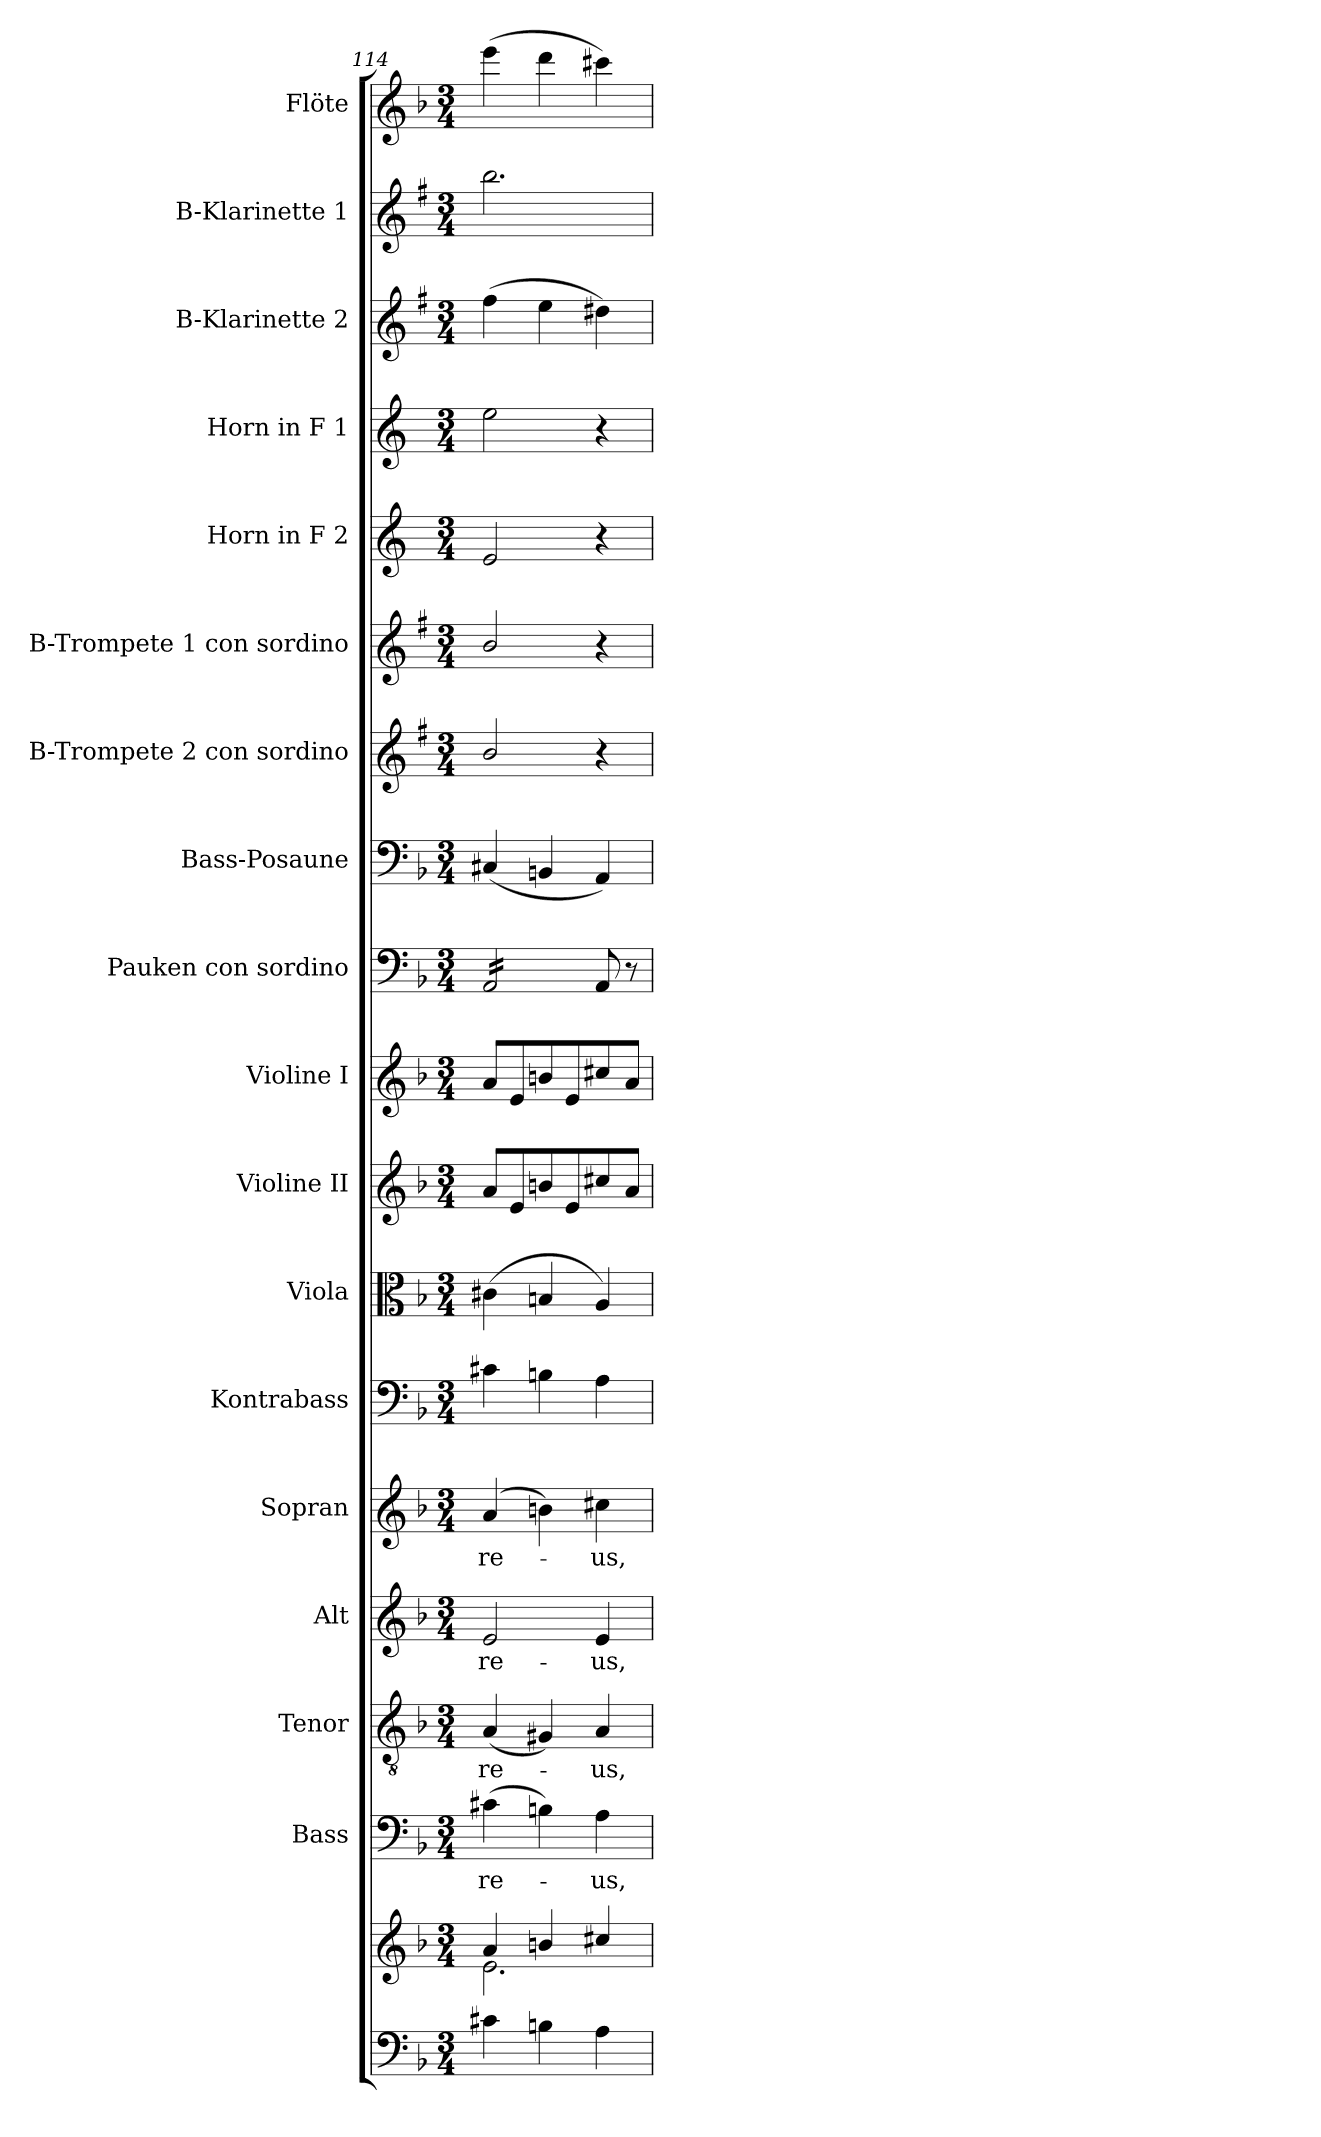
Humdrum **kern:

**kern	**kern	**kern	**text	**kern	**text	**kern	**text	**kern	**text	**kern	**kern	**kern	**kern	**kern	**kern	**kern	**kern	**kern	**kern	**kern	**kern	**kern
*part18	*part18	*part17	*part17	*part16	*part16	*part15	*part15	*part14	*part14	*part13	*part12	*part11	*part10	*part9	*part8	*part7	*part6	*part5	*part4	*part3	*part2	*part1
*staff19	*staff18	*staff17	*staff17	*staff16	*staff16	*staff15	*staff15	*staff14	*staff14	*staff13	*staff12	*staff11	*staff10	*staff9	*staff8	*staff7	*staff6	*staff5	*staff4	*staff3	*staff2	*staff1
*	*	*I"Bass	*	*I"Tenor	*	*I"Alt	*	*I"Sopran	*	*I"Kontrabass	*I"Viola	*I"Violine II	*I"Violine I	*I"Pauken con sordino	*I"Bass-Posaune	*I"B-Trompete 2 con sordino	*I"B-Trompete 1 con sordino	*I"Horn in F 2	*I"Horn in F 1	*I"B-Klarinette 2	*I"B-Klarinette 1	*I"Flöte
*	*	*I'B.	*	*I'T.	*	*I'A.	*	*I'S.	*	*I'Kb.	*I'Vla.	*I'Vl. II	*I'Vl. I	*I'Pk.	*I'B. Pos.	*I'B Trp. 2	*I'B Trp. 1	*	*	*I'B Kl. 2	*I'B Kl. 1	*I'Fl.
*clefF4	*clefG2	*clefF4	*	*clefGv2	*	*clefG2	*	*clefG2	*	*clefF4	*clefC3	*clefG2	*clefG2	*clefF4	*clefF4	*clefG2	*clefG2	*clefG2	*clefG2	*clefG2	*clefG2	*clefG2
*	*	*	*	*	*	*	*	*	*	*ITrd7c12	*	*	*	*	*	*ITrd1c2	*ITrd1c2	*ITrd4c7	*ITrd4c7	*ITrd1c2	*ITrd1c2	*
*k[b-]	*k[b-]	*k[b-]	*	*k[b-]	*	*k[b-]	*	*k[b-]	*	*k[b-]	*k[b-]	*k[b-]	*k[b-]	*k[b-]	*k[b-]	*k[b-]	*k[b-]	*k[b-]	*k[b-]	*k[b-]	*k[b-]	*k[b-]
*F:	*F:	*F:	*	*F:	*	*F:	*	*F:	*	*F:	*F:	*F:	*F:	*F:	*F:	*F:	*F:	*F:	*F:	*F:	*F:	*F:
*M3/4	*M3/4	*M3/4	*	*M3/4	*	*M3/4	*	*M3/4	*	*M3/4	*M3/4	*M3/4	*M3/4	*M3/4	*M3/4	*M3/4	*M3/4	*M3/4	*M3/4	*M3/4	*M3/4	*M3/4
=114	=114	=114	=114	=114	=114	=114	=114	=114	=114	=114	=114	=114	=114	=114	=114	=114	=114	=114	=114	=114	=114	=114
*	*^	*	*	*	*	*	*	*	*	*	*	*	*	*	*	*	*	*	*	*	*	*
!	!	!	!	!LO:LY:b	!	!LO:LY:b	!	!LO:LY:b	!	!LO:LY:b	!	!	!	!	!	!	!	!	!	!	!	!	!
*	*	*	*	*	*	*	*	*	*	*	*	*	*	*	*tremolo	*	*	*	*	*	*	*	*
4c#X\	4a/	2.e\	(>4c#X\	re-	(<4A/	re-	2e/	re-	(4a/	re-	4C#X\	(>4c#X\	8a/L	8a/L	16AA/LL	(<4C#X/	2a/	2a/	2A/	2a\	(>4ee\	2.aa\	(>4eee\
.	.	.	.	.	.	.	.	.	.	.	.	.	.	.	16AA/	.	.	.	.	.	.	.	.
.	.	.	.	.	.	.	.	.	.	.	.	.	8e/	8e/	16AA/	.	.	.	.	.	.	.	.
.	.	.	.	.	.	.	.	.	.	.	.	.	.	.	16AA/	.	.	.	.	.	.	.	.
4Bn\	4bn/	.	4Bn\)	.	4G#X/)	.	.	.	4bn\)	.	4BBn\	4Bn/	8bn/	8bn/	16AA/	4BBn/	.	.	.	.	4dd\	.	4ddd\
.	.	.	.	.	.	.	.	.	.	.	.	.	.	.	16AA/	.	.	.	.	.	.	.	.
.	.	.	.	.	.	.	.	.	.	.	.	.	8e/	8e/	16AA/	.	.	.	.	.	.	.	.
.	.	.	.	.	.	.	.	.	.	.	.	.	.	.	16AA/JJ	.	.	.	.	.	.	.	.
*	*	*	*	*	*	*	*	*	*	*	*	*	*	*	*Xtremolo	*	*	*	*	*	*	*	*
!	!	!	!	!LO:LY:b	!	!LO:LY:b	!	!LO:LY:b	!	!LO:LY:b	!	!	!	!	!	!	!	!	!	!	!	!	!
4A\	4cc#X/	.	4A\	-us,	4A/	-us,	4e/	-us,	4cc#X\	-us,	4AA\	4A/)	8cc#X/	8cc#X/	8AA/	4AA/)	4r	4r	4r	4r	4cc#X\)	.	4ccc#X\)
.	.	.	.	.	.	.	.	.	.	.	.	.	8a/J	8a/J	8r	.	.	.	.	.	.	.	.
*	*v	*v	*	*	*	*	*	*	*	*	*	*	*	*	*	*	*	*	*	*	*	*	*
=	=	=	=	=	=	=	=	=	=	=	=	=	=	=	=	=	=	=	=	=	=	=
*-	*-	*-	*-	*-	*-	*-	*-	*-	*-	*-	*-	*-	*-	*-	*-	*-	*-	*-	*-	*-	*-	*-
